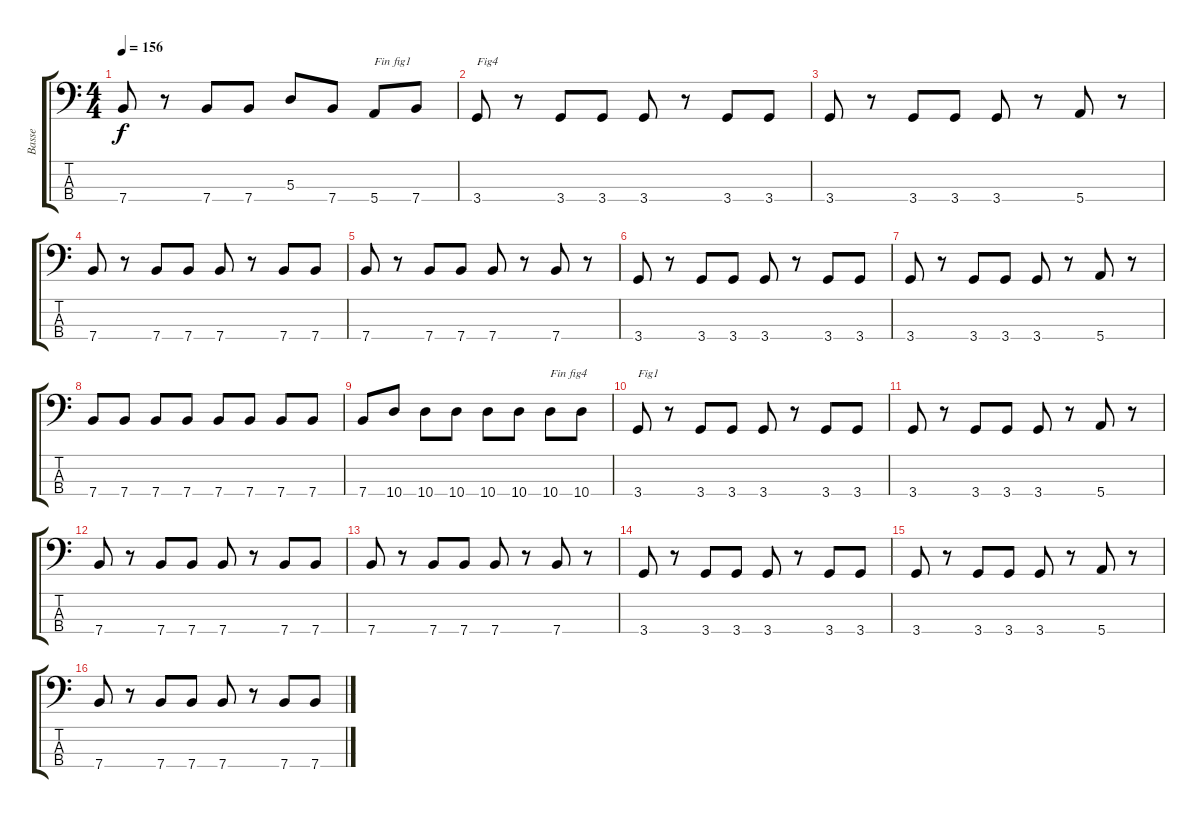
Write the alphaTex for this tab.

\track ("Basse" "Basse") {instrument electricbasspick}
\staff {score tabs}
\tuning (G2 D2 A1 E1) {hide}
\ts (4 4)
\tempo 156
\clef f4
\ks c
7.4.8{dy f} r.8 7.4.8 7.4.8 5.3.8 7.4.8 5.4.8{txt "Fin fig1"} 7.4.8 |
3.4.8{txt "Fig4"} r.8 3.4.8 3.4.8 3.4.8 r.8 3.4.8 3.4.8 |
3.4.8 r.8 3.4.8 3.4.8 3.4.8 r.8 5.4.8 r.8 |
7.4.8 r.8 7.4.8 7.4.8 7.4.8 r.8 7.4.8 7.4.8 |
7.4.8 r.8 7.4.8 7.4.8 7.4.8 r.8 7.4.8 r.8 |
3.4.8 r.8 3.4.8 3.4.8 3.4.8 r.8 3.4.8 3.4.8 |
3.4.8 r.8 3.4.8 3.4.8 3.4.8 r.8 5.4.8 r.8 |
7.4.8 7.4.8 7.4.8 7.4.8 7.4.8 7.4.8 7.4.8 7.4.8 |
7.4.8 10.4.8 10.4.8 10.4.8 10.4.8 10.4.8 10.4.8{txt "Fin fig4"} 10.4.8 |
3.4.8{txt "Fig1"} r.8 3.4.8 3.4.8 3.4.8 r.8 3.4.8 3.4.8 |
3.4.8 r.8 3.4.8 3.4.8 3.4.8 r.8 5.4.8 r.8 |
7.4.8 r.8 7.4.8 7.4.8 7.4.8 r.8 7.4.8 7.4.8 |
7.4.8 r.8 7.4.8 7.4.8 7.4.8 r.8 7.4.8 r.8 |
3.4.8 r.8 3.4.8 3.4.8 3.4.8 r.8 3.4.8 3.4.8 |
3.4.8 r.8 3.4.8 3.4.8 3.4.8 r.8 5.4.8 r.8 |
7.4.8 r.8 7.4.8 7.4.8 7.4.8 r.8 7.4.8 7.4.8
